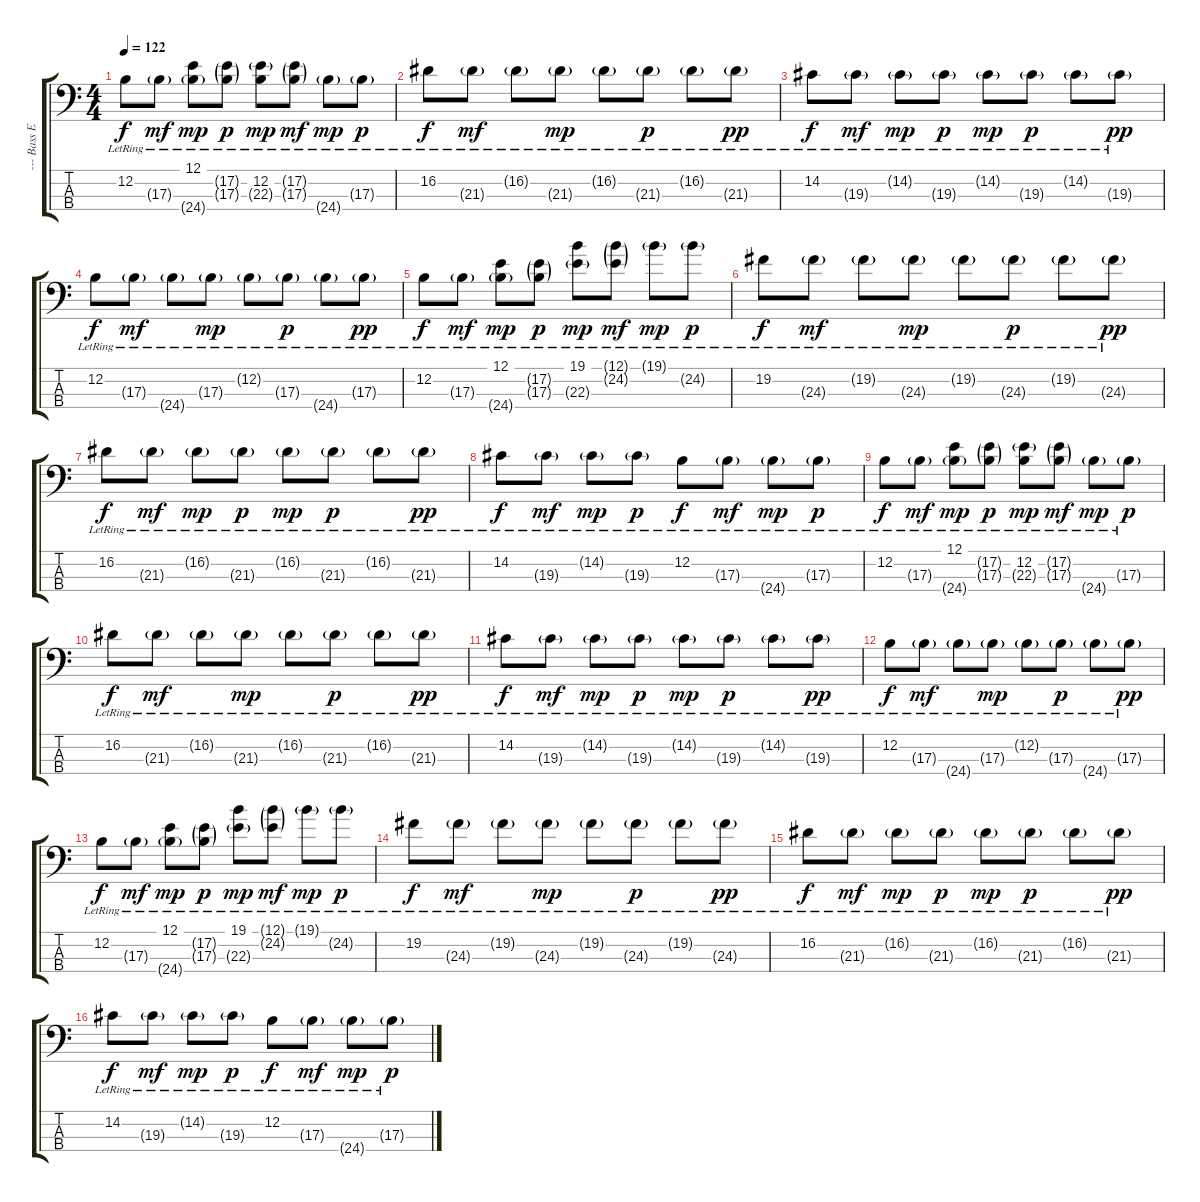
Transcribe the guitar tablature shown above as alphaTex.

\track ("--- Bass Effects" "--- Bass E") {instrument slapbass1}
\staff {score tabs}
\tuning (E2 B1 Gb1 B0) {hide}
\ts (4 4)
\tempo 122
\clef f4
\ks c
12.2{lr}.8{dy f instrument slapbass1} 17.3{g lr}.8{dy mf} (12.1{lr} 24.4{g lr}).8{dy mp} (17.2{g lr} 17.3{g lr}).8{dy p} (12.2{lr} 22.3{g lr}).8{dy mp} (17.2{g lr} 17.3{g lr}).8{dy mf} 24.4{g lr}.8{dy mp} 17.3{g lr}.8{dy p} |
16.2{lr}.8{dy f} 21.3{g lr}.8{dy mf} 16.2{g lr}.8 21.3{g lr}.8{dy mp} 16.2{g lr}.8 21.3{g lr}.8{dy p} 16.2{g lr}.8 21.3{g lr}.8{dy pp} |
14.2{lr}.8{dy f} 19.3{g lr}.8{dy mf} 14.2{g lr}.8{dy mp} 19.3{g lr}.8{dy p} 14.2{g lr}.8{dy mp} 19.3{g lr}.8{dy p} 14.2{g lr}.8 19.3{g lr}.8{dy pp} |
12.2{lr}.8{dy f} 17.3{g lr}.8{dy mf} 24.4{g lr}.8 17.3{g lr}.8{dy mp} 12.2{g lr}.8 17.3{g lr}.8{dy p} 24.4{g lr}.8 17.3{g lr}.8{dy pp} |
12.2{lr}.8{dy f} 17.3{g lr}.8{dy mf} (12.1{lr} 24.4{g lr}).8{dy mp} (17.2{g lr} 17.3{g lr}).8{dy p} (19.1 22.3{g lr}).8{dy mp} (12.1{g lr} 24.2{g lr}).8{dy mf} 19.1{g lr}.8{dy mp} 24.2{g lr}.8{dy p} |
19.2{lr}.8{dy f} 24.3{g lr}.8{dy mf} 19.2{g lr}.8 24.3{g lr}.8{dy mp} 19.2{g lr}.8 24.3{g lr}.8{dy p} 19.2{g lr}.8 24.3{g lr}.8{dy pp} |
16.2{lr}.8{dy f} 21.3{g lr}.8{dy mf} 16.2{g lr}.8{dy mp} 21.3{g lr}.8{dy p} 16.2{g lr}.8{dy mp} 21.3{g lr}.8{dy p} 16.2{g lr}.8 21.3{g lr}.8{dy pp} |
14.2{lr}.8{dy f} 19.3{g lr}.8{dy mf} 14.2{g lr}.8{dy mp} 19.3{g lr}.8{dy p} 12.2{lr}.8{dy f} 17.3{g lr}.8{dy mf} 24.4{g lr}.8{dy mp} 17.3{g lr}.8{dy p} |
12.2{lr}.8{dy f} 17.3{g lr}.8{dy mf} (12.1{lr} 24.4{g lr}).8{dy mp} (17.2{g lr} 17.3{g lr}).8{dy p} (12.2{lr} 22.3{g lr}).8{dy mp} (17.2{g lr} 17.3{g lr}).8{dy mf} 24.4{g lr}.8{dy mp} 17.3{g lr}.8{dy p} |
16.2{lr}.8{dy f} 21.3{g lr}.8{dy mf} 16.2{g lr}.8 21.3{g lr}.8{dy mp} 16.2{g lr}.8 21.3{g lr}.8{dy p} 16.2{g lr}.8 21.3{g lr}.8{dy pp} |
14.2{lr}.8{dy f} 19.3{g lr}.8{dy mf} 14.2{g lr}.8{dy mp} 19.3{g lr}.8{dy p} 14.2{g lr}.8{dy mp} 19.3{g lr}.8{dy p} 14.2{g lr}.8 19.3{g lr}.8{dy pp} |
12.2{lr}.8{dy f} 17.3{g lr}.8{dy mf} 24.4{g lr}.8 17.3{g lr}.8{dy mp} 12.2{g lr}.8 17.3{g lr}.8{dy p} 24.4{g lr}.8 17.3{g lr}.8{dy pp} |
12.2{lr}.8{dy f} 17.3{g lr}.8{dy mf} (12.1{lr} 24.4{g lr}).8{dy mp} (17.2{g lr} 17.3{g lr}).8{dy p} (19.1 22.3{g lr}).8{dy mp} (12.1{g lr} 24.2{g lr}).8{dy mf} 19.1{g lr}.8{dy mp} 24.2{g lr}.8{dy p} |
19.2{lr}.8{dy f} 24.3{g lr}.8{dy mf} 19.2{g lr}.8 24.3{g lr}.8{dy mp} 19.2{g lr}.8 24.3{g lr}.8{dy p} 19.2{g lr}.8 24.3{g lr}.8{dy pp} |
16.2{lr}.8{dy f} 21.3{g lr}.8{dy mf} 16.2{g lr}.8{dy mp} 21.3{g lr}.8{dy p} 16.2{g lr}.8{dy mp} 21.3{g lr}.8{dy p} 16.2{g lr}.8 21.3{g lr}.8{dy pp} |
14.2{lr}.8{dy f} 19.3{g lr}.8{dy mf} 14.2{g lr}.8{dy mp} 19.3{g lr}.8{dy p} 12.2{lr}.8{dy f} 17.3{g lr}.8{dy mf} 24.4{g lr}.8{dy mp} 17.3{g lr}.8{dy p}
